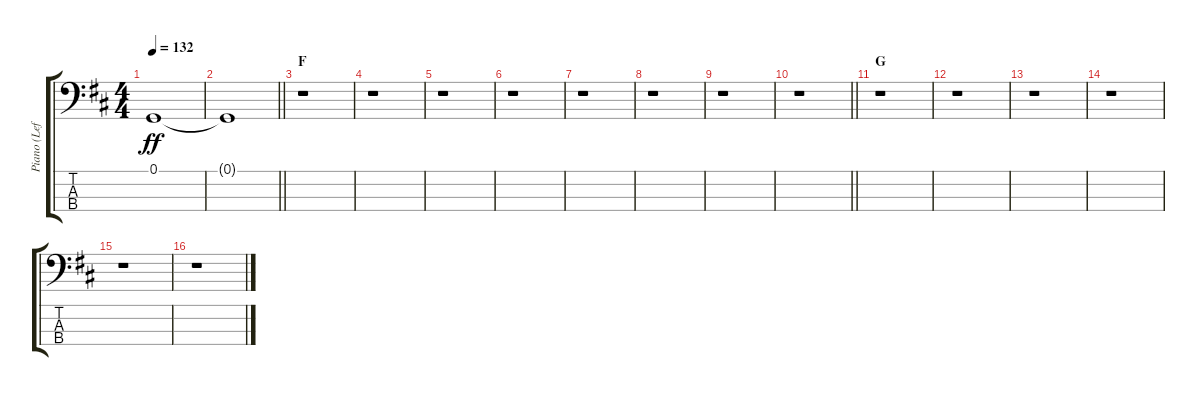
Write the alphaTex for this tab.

\track ("Piano (Left Hand)" "Piano (Lef") {instrument acousticgrandpiano}
\staff {score tabs}
\tuning (G2 D2 A1 E1) {hide}
\ts (4 4)
\tempo 132
\clef f4
\ks d
0.1.1{dy ff} |
\barLineRight lightlight
0.1{t}.1 |
\section ("" "F")
r.1 |
r.1 |
r.1 |
r.1 |
r.1 |
r.1 |
r.1 |
\barLineRight lightlight
r.1 |
\section ("" "G")
r.1 |
r.1 |
r.1 |
r.1 |
r.1 |
r.1
